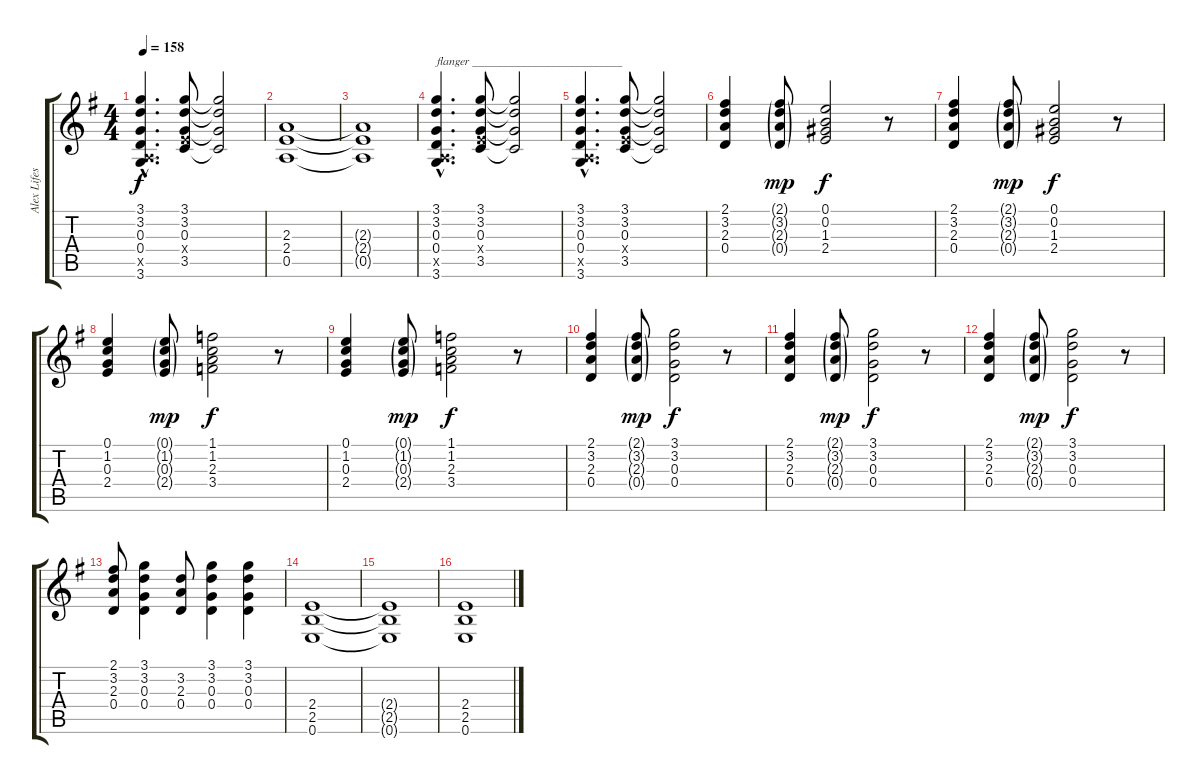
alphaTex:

\track ("Alex Lifeson (guitar)" "Alex Lifes") {instrument distortionguitar}
\staff {score tabs}
\tuning (E4 B3 G3 D3 A2 E2) {hide}
\ts (4 4)
\tempo 158
\clef g2
\ks eminor
(3.1{hac} 3.2{hac} 0.3{hac} 0.4{hac} 0.5{hac x} 3.6{hac}).4{d dy f} (3.1 3.2 0.3 2.4{x} 3.5).8 (3.1{t} 3.2{t} 0.3{t} 3.5{t}).2 |
(2.3 2.4 0.5).1 |
(2.3{t} 2.4{t} 0.5{t}).1 |
(3.1{hac} 3.2{hac} 0.3{hac} 0.4{hac} 0.5{hac x} 3.6{hac}).4{d txt "flanger _________________________"} (3.1 3.2 0.3 2.4{x} 3.5).8 (3.1{t} 3.2{t} 0.3{t} 3.5{t}).2 |
(3.1{hac} 3.2{hac} 0.3{hac} 0.4{hac} 0.5{hac x} 3.6{hac}).4{d} (3.1 3.2 0.3 2.4{x} 3.5).8 (3.1{t} 3.2{t} 0.3{t} 3.5{t}).2 |
(2.1 3.2 2.3 0.4).4 (2.1{g} 3.2{g} 2.3{g} 0.4{g}).8{dy mp} (0.1 0.2 1.3 2.4).2{dy f} r.8 |
(2.1 3.2 2.3 0.4).4 (2.1{g} 3.2{g} 2.3{g} 0.4{g}).8{dy mp} (0.1 0.2 1.3 2.4).2{dy f} r.8 |
(0.1 1.2 0.3 2.4).4 (0.1{g} 1.2{g} 0.3{g} 2.4{g}).8{dy mp} (1.1 1.2 2.3 3.4).2{dy f} r.8 |
(0.1 1.2 0.3 2.4).4 (0.1{g} 1.2{g} 0.3{g} 2.4{g}).8{dy mp} (1.1 1.2 2.3 3.4).2{dy f} r.8 |
(2.1 3.2 2.3 0.4).4 (2.1{g} 3.2{g} 2.3{g} 0.4{g}).8{dy mp} (3.1 3.2 0.3 0.4).2{dy f} r.8 |
(2.1 3.2 2.3 0.4).4 (2.1{g} 3.2{g} 2.3{g} 0.4{g}).8{dy mp} (3.1 3.2 0.3 0.4).2{dy f} r.8 |
(2.1 3.2 2.3 0.4).4 (2.1{g} 3.2{g} 2.3{g} 0.4{g}).8{dy mp} (3.1 3.2 0.3 0.4).2{dy f} r.8 |
(2.1 3.2 2.3 0.4).8 (3.1 3.2 0.3 0.4).4 (3.2 2.3 0.4).8 (3.1 3.2 0.3 0.4).4 (3.1 3.2 0.3 0.4).4 |
(2.4 2.5 0.6).1 |
(2.4{t} 2.5{t} 0.6{t}).1 |
(2.4 2.5 0.6).1
